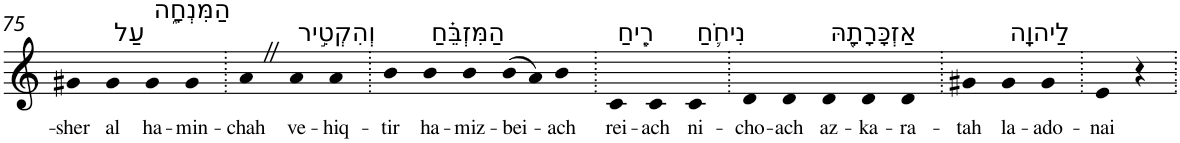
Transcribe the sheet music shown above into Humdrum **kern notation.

**kern	**text
*part1	*part1
*staff1	*staff1
*I"Piano	*
*I'Pno	*
!!LO:PB:g=z
*clefG2	*
*k[]	*
=75	=75
!	!LO:LY:b
4g#X	-sher
!LO:TX:a:t=עַל	!
!	!LO:LY:b
4g#	al
!LO:TX:a:t=הַמִּנְחָ֑ה	!
!	!LO:LY:b
4g#	ha-
!	!LO:LY:b
4g#	-min-
=76.	=76.
!	!LO:LY:b
4aZ	-chah
!LO:TX:a:t=וְהִקְטִ֣יר	!
!	!LO:LY:b
4a	ve-
!	!LO:LY:b
4a	-hiq-
=77.	=77.
!	!LO:LY:b
4b	-tir
!LO:TX:a:t=הַמִּזְבֵּ֗חַ	!
!	!LO:LY:b
4b	ha-
!	!LO:LY:b
4b	-miz-
!	!LO:LY:b
(>8b	-bei-
8a)	.
!	!LO:LY:b
4b	-ach
=78.	=78.
!LO:TX:a:t=רֵ֧יחַ	!
!	!LO:LY:b
4c	rei-
!	!LO:LY:b
4c	-ach
!LO:TX:a:t=נִיחֹ֛חַ	!
!	!LO:LY:b
4c	ni-
=79.	=79.
!	!LO:LY:b
4d	-cho-
!	!LO:LY:b
4d	-ach
!LO:TX:a:t=אַזְכָּרָתָ֖הּ	!
!	!LO:LY:b
4d	az-
!	!LO:LY:b
4d	-ka-
!	!LO:LY:b
4d	-ra-
=80.	=80.
!	!LO:LY:b
4g#X	-tah
!LO:TX:a:t=לַיהוָֽה	!
!	!LO:LY:b
4g#	la-
!	!LO:LY:b
4g#	-ado-
=81.	=81.
!	!LO:LY:b
4e	-nai
4r	.
=.	=.
*-	*-
